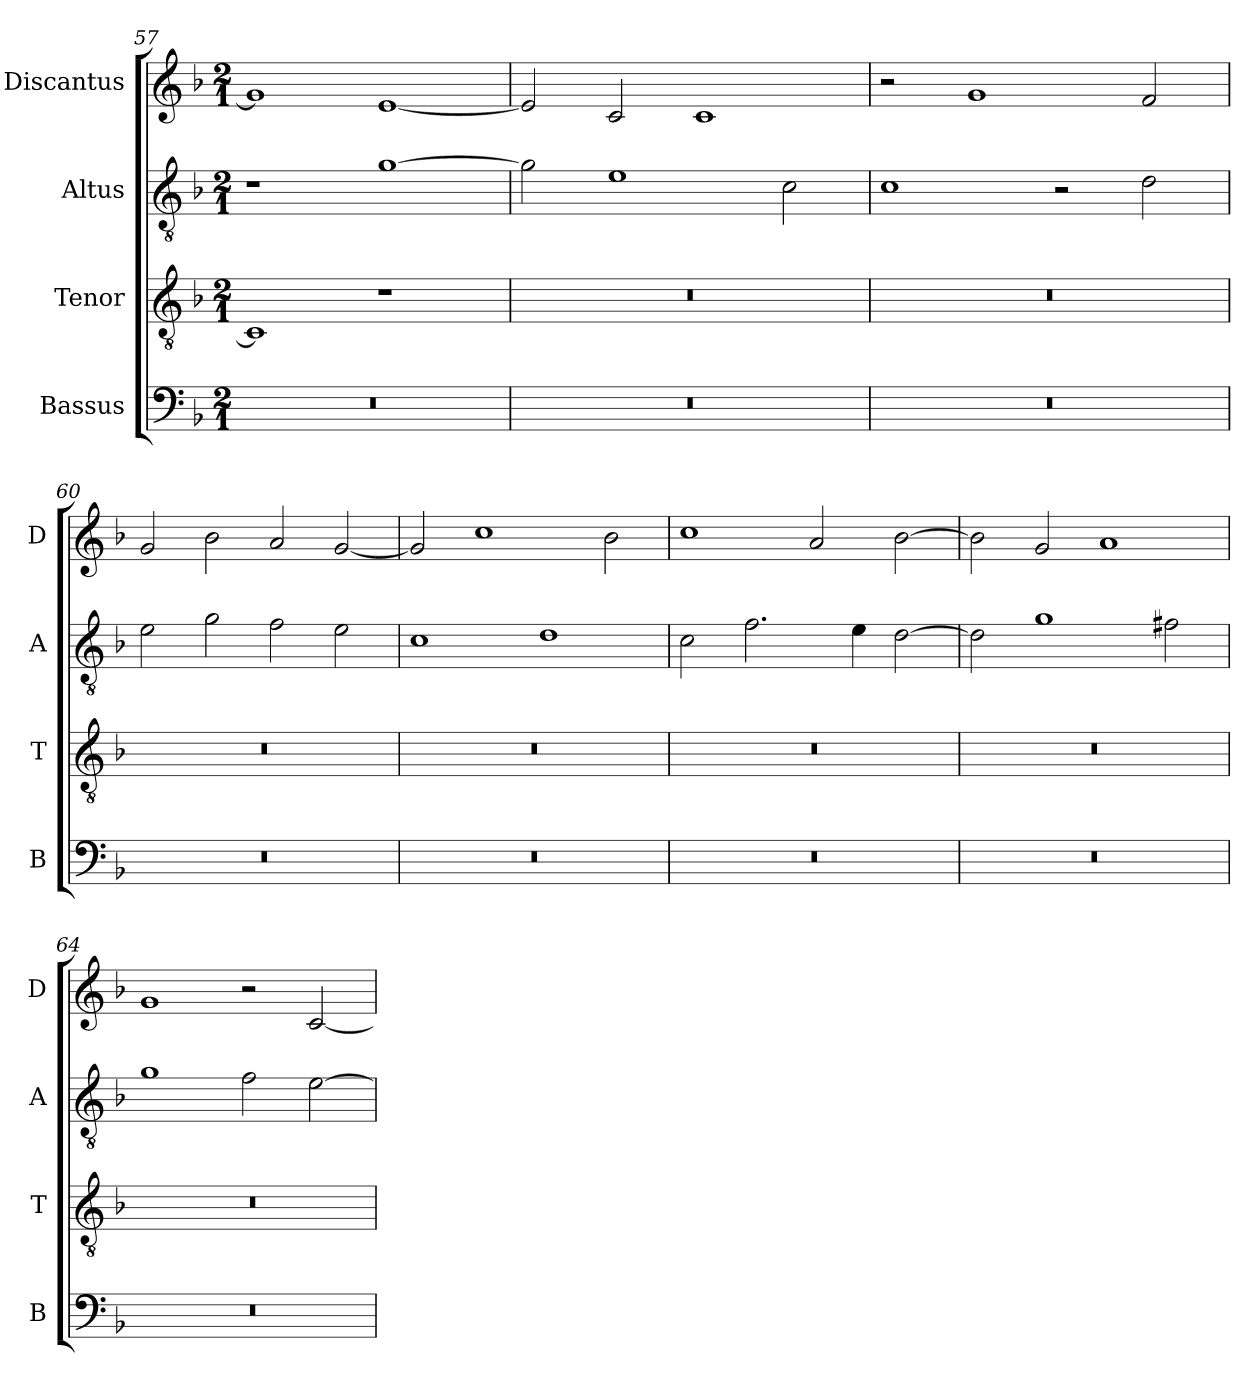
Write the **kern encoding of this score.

**kern	**kern	**kern	**kern
*part4	*part3	*part2	*part1
*staff4	*staff3	*staff2	*staff1
*I"Bassus	*I"Tenor	*I"Altus	*I"Discantus
*I'B	*I'T	*I'A	*I'D
*clefF4	*clefGv2	*clefGv2	*clefG2
*k[b-]	*k[b-]	*k[b-]	*k[b-]
*M2/1	*M2/1	*M2/1	*M2/1
=57	=57	=57	=57
0r	1C]	1r	1g]
.	1r	[1g	[1e
=58	=58	=58	=58
0r	0r	2g\]	2e/]
.	.	1e	2c/
.	.	.	1c
.	.	2c\	.
=59	=59	=59	=59
0r	0r	1c	2r
.	.	.	1g
.	.	2r	.
.	.	2d\	2f/
=60	=60	=60	=60
0r	0r	2e\	2g/
.	.	2g\	2b-\
.	.	2f\	2a/
.	.	2e\	[2g/
=61	=61	=61	=61
0r	0r	1c	2g/]
.	.	.	1cc
.	.	1d	.
.	.	.	2b-\
=62	=62	=62	=62
0r	0r	2c\	1cc
.	.	2.f\	.
.	.	.	2a/
.	.	4e\	.
.	.	[2d\	[2b-\
=63	=63	=63	=63
0r	0r	2d\]	2b-\]
.	.	1g	2g/
.	.	.	1a
.	.	2f#X\	.
=64	=64	=64	=64
0r	0r	1g	1g
.	.	2f\	2r
.	.	[2e\	[2c/
=	=	=	=
*-	*-	*-	*-
